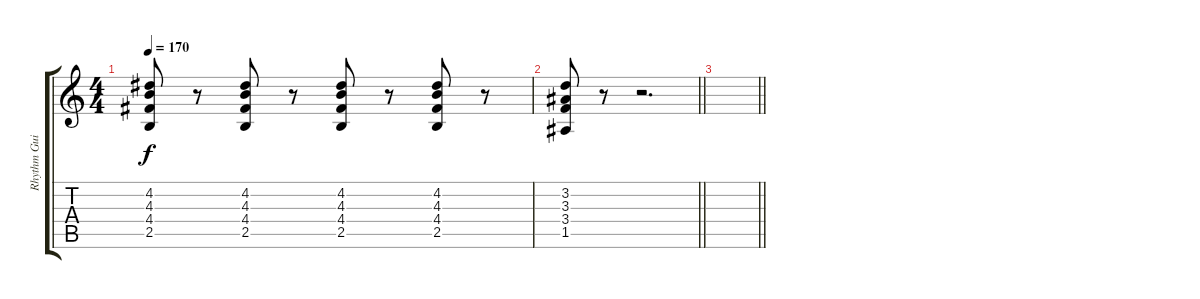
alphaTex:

\track ("Rhythm Guitar" "Rhythm Gui") {instrument overdrivenguitar}
\staff {score tabs}
\tuning (E4 B3 G3 D3 A2 E2) {hide}
\ts (4 4)
\tempo 170
\clef g2
\ks c
(4.2 4.3 4.4 2.5).8{dy f} r.8 (4.2 4.3 4.4 2.5).8 r.8 (4.2 4.3 4.4 2.5).8 r.8 (4.2 4.3 4.4 2.5).8 r.8 |
\barLineRight lightlight
(3.2 3.3 3.4 1.5).8 r.8 r.2{d} |
\barLineRight lightlight
